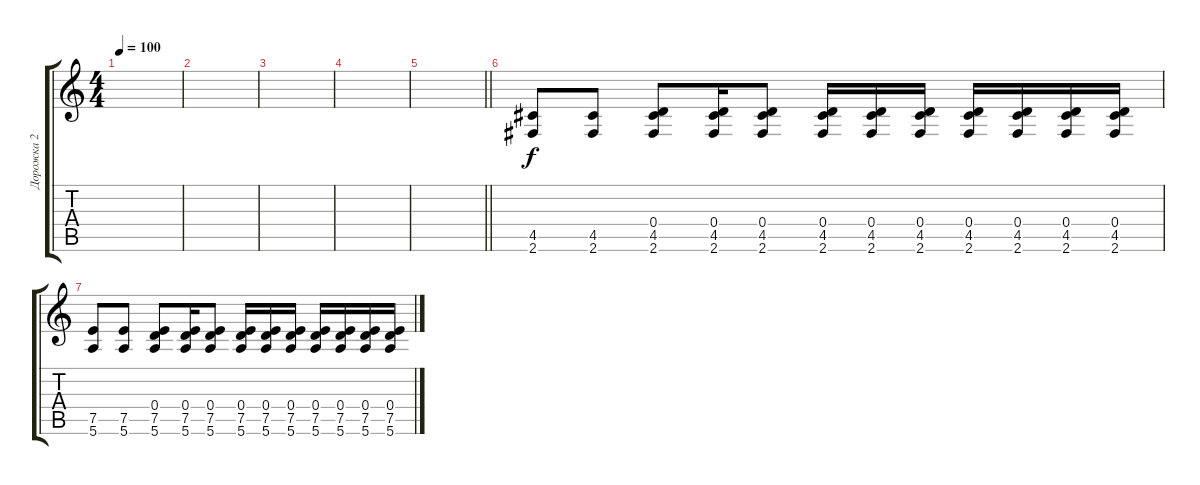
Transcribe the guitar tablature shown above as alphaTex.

\track ("Дорожка 2" "Дорожка 2") {instrument overdrivenguitar}
\staff {score tabs}
\tuning (E4 B3 G3 D3 A2 E2) {hide}
\ts (4 4)
\tempo 100
\clef g2
\ks c
|
|
|
|
\barLineRight lightlight
|
(4.5 2.6).8 (4.5 2.6).8 (0.4 4.5 2.6).8 (0.4 4.5 2.6).16 (0.4 4.5 2.6).8 (0.4 4.5 2.6).16 (0.4 4.5 2.6).16 (0.4 4.5 2.6).16 (0.4 4.5 2.6).16 (0.4 4.5 2.6).16 (0.4 4.5 2.6).16 (0.4 4.5 2.6).16 |
(7.5 5.6).8 (7.5 5.6).8 (0.4 7.5 5.6).8 (0.4 7.5 5.6).16 (0.4 7.5 5.6).8 (0.4 7.5 5.6).16 (0.4 7.5 5.6).16 (0.4 7.5 5.6).16 (0.4 7.5 5.6).16 (0.4 7.5 5.6).16 (0.4 7.5 5.6).16 (0.4 7.5 5.6).16
